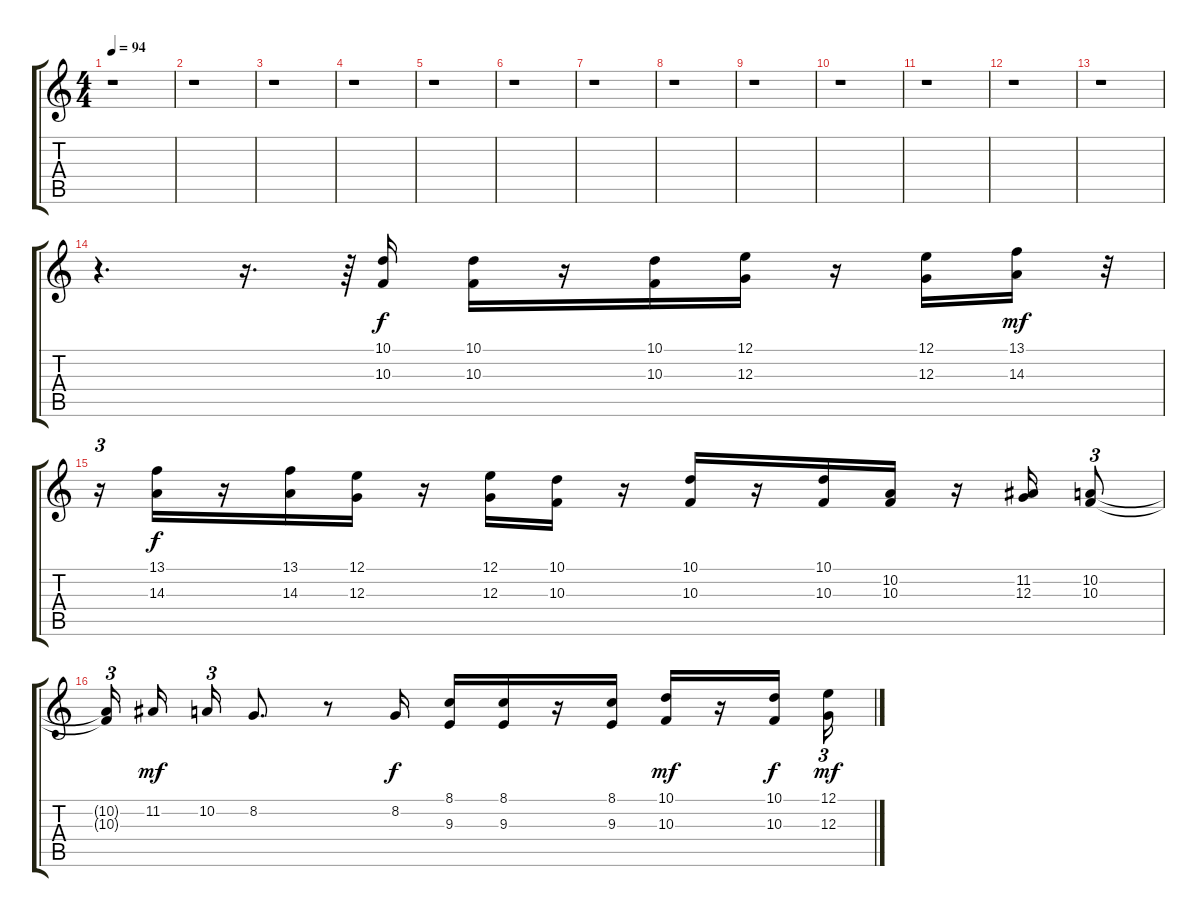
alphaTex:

\track "" {instrument accordion}
\staff {score tabs}
\tuning (E4 B3 G3 D3 A2 E2) {hide}
\ts (4 4)
\tempo 94
\clef g2
\ks c
r.1{dy mf} |
r.1 |
r.1 |
r.1 |
r.1 |
r.1 |
r.1 |
r.1 |
r.1 |
r.1 |
r.1 |
r.1 |
r.1 |
r.4{d} r.16{d} r.64{tu (3 2)} (10.1 10.3).16{dy f volume 12} (10.1 10.3).16 r.16 (10.1 10.3).16 (12.1 12.3).16 r.16 (12.1 12.3).16 (13.1 14.3).16{dy mf} r.32{tu (3 2)} |
r.16{tu (3 2)} (13.1 14.3).16{dy f} r.16 (13.1 14.3).16 (12.1 12.3).16 r.16 (12.1 12.3).16 (10.1 10.3).16 r.16 (10.1 10.3).16 r.16 (10.1 10.3).16 (10.2 10.3).16 r.16 (11.2 12.3).16 (10.2 10.3).8{tu (3 2)} |
(10.2{t} 10.3{t}).16{tu (3 2) beam splitsecondary} 11.2.16{dy mf beam splitsecondary} 10.2.16{tu (3 2)} 8.2.8{d} r.8 8.2.16{dy f} (8.1 9.3).16 (8.1 9.3).16 r.16 (8.1 9.3).16 (10.1 10.3).16{dy mf} r.16 (10.1 10.3).16{dy f} (12.1 12.3).16{tu (3 2) dy mf}
